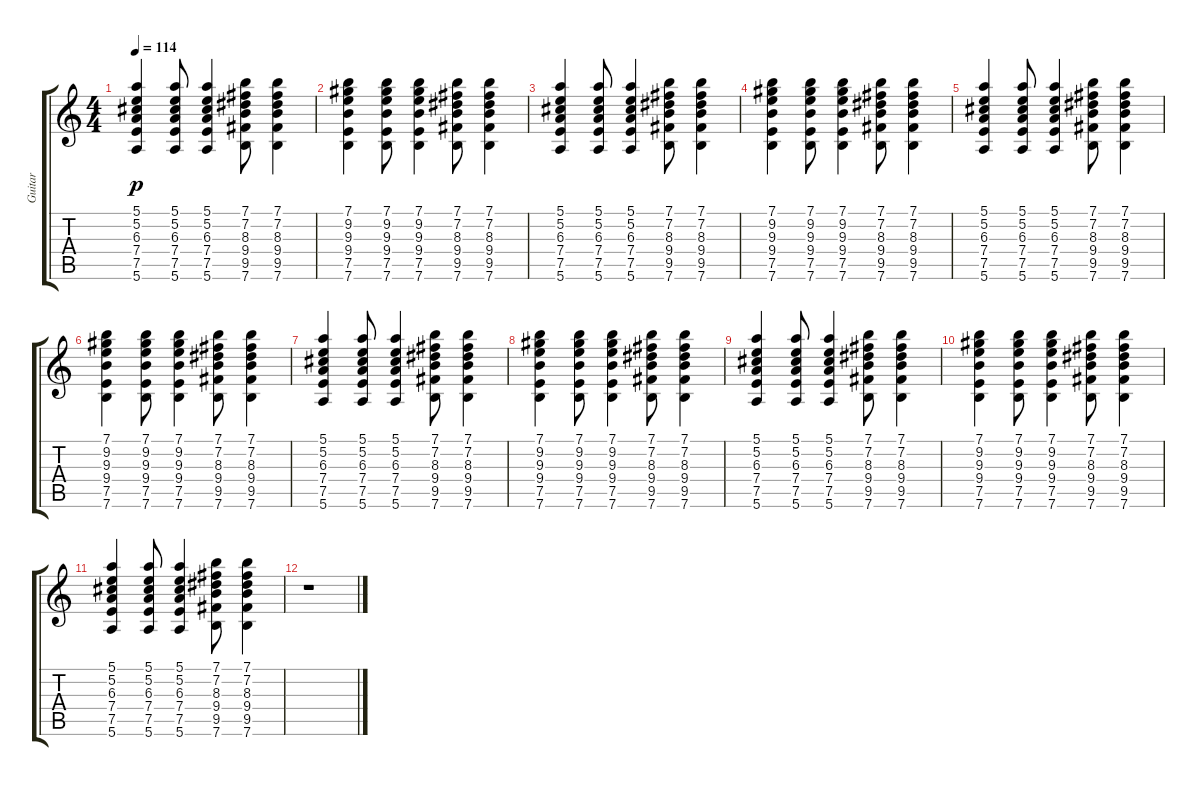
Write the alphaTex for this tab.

\track ("Guitar" "Guitar") {instrument electricguitarclean}
\staff {score tabs}
\tuning (E4 B3 G3 D3 A2 E2) {hide}
\ts (4 4)
\tempo 114
\clef g2
\ks c
(5.1 5.2 6.3 7.4 7.5 5.6).4{dy p} (5.1 5.2 6.3 7.4 7.5 5.6).8 (5.1 5.2 6.3 7.4 7.5 5.6).4 (7.1 7.2 8.3 9.4 9.5 7.6).8 (7.1 7.2 8.3 9.4 9.5 7.6).4 |
(7.1 9.2 9.3 9.4 7.5 7.6).4 (7.1 9.2 9.3 9.4 7.5 7.6).8 (7.1 9.2 9.3 9.4 7.5 7.6).4 (7.1 7.2 8.3 9.4 9.5 7.6).8 (7.1 7.2 8.3 9.4 9.5 7.6).4 |
(5.1 5.2 6.3 7.4 7.5 5.6).4 (5.1 5.2 6.3 7.4 7.5 5.6).8 (5.1 5.2 6.3 7.4 7.5 5.6).4 (7.1 7.2 8.3 9.4 9.5 7.6).8 (7.1 7.2 8.3 9.4 9.5 7.6).4 |
(7.1 9.2 9.3 9.4 7.5 7.6).4 (7.1 9.2 9.3 9.4 7.5 7.6).8 (7.1 9.2 9.3 9.4 7.5 7.6).4 (7.1 7.2 8.3 9.4 9.5 7.6).8 (7.1 7.2 8.3 9.4 9.5 7.6).4 |
(5.1 5.2 6.3 7.4 7.5 5.6).4 (5.1 5.2 6.3 7.4 7.5 5.6).8 (5.1 5.2 6.3 7.4 7.5 5.6).4 (7.1 7.2 8.3 9.4 9.5 7.6).8 (7.1 7.2 8.3 9.4 9.5 7.6).4 |
(7.1 9.2 9.3 9.4 7.5 7.6).4 (7.1 9.2 9.3 9.4 7.5 7.6).8 (7.1 9.2 9.3 9.4 7.5 7.6).4 (7.1 7.2 8.3 9.4 9.5 7.6).8 (7.1 7.2 8.3 9.4 9.5 7.6).4 |
(5.1 5.2 6.3 7.4 7.5 5.6).4 (5.1 5.2 6.3 7.4 7.5 5.6).8 (5.1 5.2 6.3 7.4 7.5 5.6).4 (7.1 7.2 8.3 9.4 9.5 7.6).8 (7.1 7.2 8.3 9.4 9.5 7.6).4 |
(7.1 9.2 9.3 9.4 7.5 7.6).4 (7.1 9.2 9.3 9.4 7.5 7.6).8 (7.1 9.2 9.3 9.4 7.5 7.6).4 (7.1 7.2 8.3 9.4 9.5 7.6).8 (7.1 7.2 8.3 9.4 9.5 7.6).4 |
(5.1 5.2 6.3 7.4 7.5 5.6).4 (5.1 5.2 6.3 7.4 7.5 5.6).8 (5.1 5.2 6.3 7.4 7.5 5.6).4 (7.1 7.2 8.3 9.4 9.5 7.6).8 (7.1 7.2 8.3 9.4 9.5 7.6).4 |
(7.1 9.2 9.3 9.4 7.5 7.6).4{volume 14} (7.1 9.2 9.3 9.4 7.5 7.6).8{volume 12} (7.1 9.2 9.3 9.4 7.5 7.6).4 (7.1 7.2 8.3 9.4 9.5 7.6).8{volume 10} (7.1 7.2 8.3 9.4 9.5 7.6).4 |
(5.1 5.2 6.3 7.4 7.5 5.6).4{volume 8} (5.1 5.2 6.3 7.4 7.5 5.6).8 (5.1 5.2 6.3 7.4 7.5 5.6).4{volume 6} (7.1 7.2 8.3 9.4 9.5 7.6).8 (7.1 7.2 8.3 9.4 9.5 7.6).4 |
r.1
